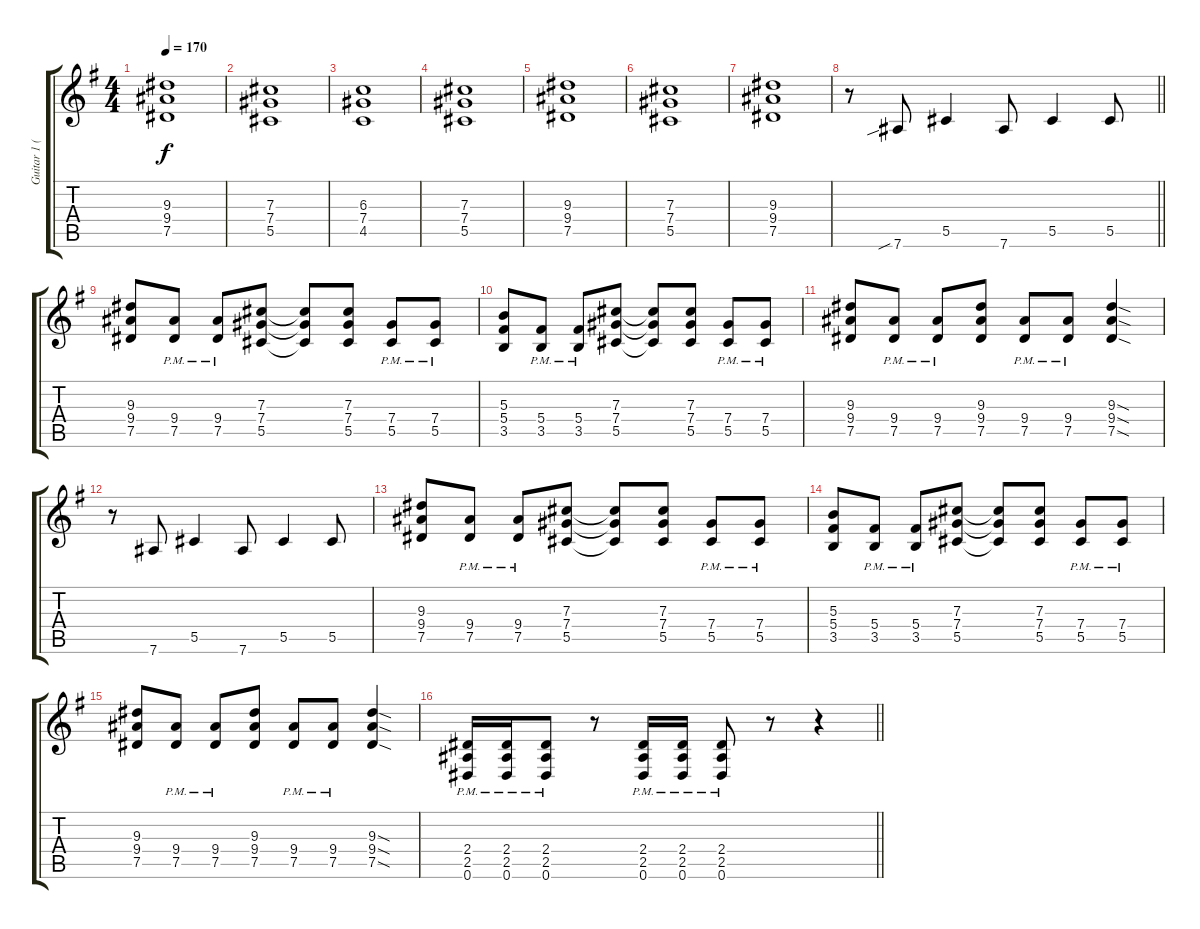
\track ("Guitar 1 (SheJa)" "Guitar 1 (") {instrument distortionguitar}
\staff {score tabs}
\tuning (Eb4 Bb3 Gb3 Db3 Ab2 Eb2) {hide}
\ts (4 4)
\tempo 170
\clef g2
\ks g
(9.3 9.4 7.5).1{dy f instrument distortionguitar} |
(7.3 7.4 5.5).1 |
(6.3 7.4 4.5).1 |
(7.3 7.4 5.5).1 |
(9.3 9.4 7.5).1 |
(7.3 7.4 5.5).1 |
(9.3 9.4 7.5).1 |
\barLineRight lightlight
r.8 7.6{sib}.8 5.5.4 7.6.8 5.5.4 5.5.8 |
(9.3 9.4 7.5).8 (9.4{pm} 7.5{pm}).8 (9.4{pm} 7.5{pm}).8 (7.3 7.4 5.5).8 (7.3{t} 7.4{t} 5.5{t}).8 (7.3 7.4 5.5).8 (7.4{pm} 5.5{pm}).8 (7.4{pm} 5.5{pm}).8 |
(5.3 5.4 3.5).8 (5.4{pm} 3.5{pm}).8 (5.4{pm} 3.5{pm}).8 (7.3 7.4 5.5).8 (7.3{t} 7.4{t} 5.5{t}).8 (7.3 7.4 5.5).8 (7.4{pm} 5.5{pm}).8 (7.4{pm} 5.5{pm}).8 |
(9.3 9.4 7.5).8 (9.4{pm} 7.5{pm}).8 (9.4{pm} 7.5{pm}).8 (9.3 9.4 7.5).8 (9.4{pm} 7.5{pm}).8 (9.4{pm} 7.5{pm}).8 (9.3{sod} 9.4{sod} 7.5{sod}).4 |
r.8 7.6.8 5.5.4 7.6.8 5.5.4 5.5.8 |
(9.3 9.4 7.5).8 (9.4{pm} 7.5{pm}).8 (9.4{pm} 7.5{pm}).8 (7.3 7.4 5.5).8 (7.3{t} 7.4{t} 5.5{t}).8 (7.3 7.4 5.5).8 (7.4{pm} 5.5{pm}).8 (7.4{pm} 5.5{pm}).8 |
(5.3 5.4 3.5).8 (5.4{pm} 3.5{pm}).8 (5.4{pm} 3.5{pm}).8 (7.3 7.4 5.5).8 (7.3{t} 7.4{t} 5.5{t}).8 (7.3 7.4 5.5).8 (7.4{pm} 5.5{pm}).8 (7.4{pm} 5.5{pm}).8 |
(9.3 9.4 7.5).8 (9.4{pm} 7.5{pm}).8 (9.4{pm} 7.5{pm}).8 (9.3 9.4 7.5).8 (9.4{pm} 7.5{pm}).8 (9.4{pm} 7.5{pm}).8 (9.3{sod} 9.4{sod} 7.5{sod}).4 |
\barLineRight lightlight
(2.4{pm} 2.5{pm} 0.6{pm}).16 (2.4{pm} 2.5{pm} 0.6{pm}).16 (2.4{pm} 2.5{pm} 0.6{pm}).8 r.8 (2.4{pm} 2.5{pm} 0.6{pm}).16 (2.4{pm} 2.5{pm} 0.6{pm}).16 (2.4{pm} 2.5{pm} 0.6{pm}).8 r.8 r.4
